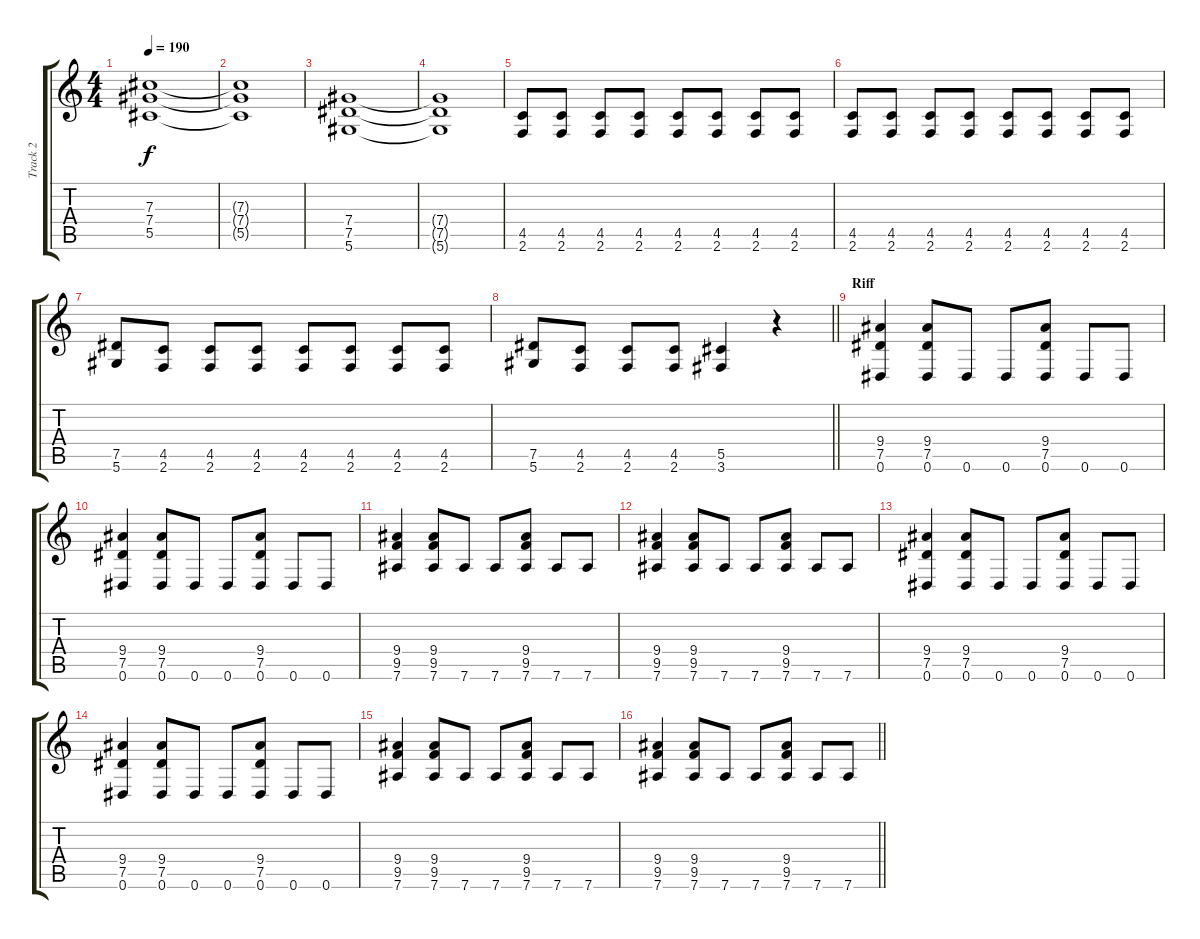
\track ("Track 2" "Track 2") {instrument distortionguitar}
\staff {score tabs}
\tuning (Eb4 Bb3 Gb3 Db3 Ab2 Eb2) {hide}
\ts (4 4)
\tempo 190
\clef g2
\ks c
(7.3 7.4 5.5).1{dy f} |
(7.3{t} 7.4{t} 5.5{t}).1 |
(7.4 7.5 5.6).1 |
(7.4{t} 7.5{t} 5.6{t}).1 |
(4.5 2.6).8 (4.5 2.6).8 (4.5 2.6).8 (4.5 2.6).8 (4.5 2.6).8 (4.5 2.6).8 (4.5 2.6).8 (4.5 2.6).8 |
(4.5 2.6).8 (4.5 2.6).8 (4.5 2.6).8 (4.5 2.6).8 (4.5 2.6).8 (4.5 2.6).8 (4.5 2.6).8 (4.5 2.6).8 |
(7.5 5.6).8 (4.5 2.6).8 (4.5 2.6).8 (4.5 2.6).8 (4.5 2.6).8 (4.5 2.6).8 (4.5 2.6).8 (4.5 2.6).8 |
\barLineRight lightlight
(7.5 5.6).8 (4.5 2.6).8 (4.5 2.6).8 (4.5 2.6).8 (5.5 3.6).4 r.4 |
\section ("" "Riff")
(9.4 7.5 0.6).4 (9.4 7.5 0.6).8 0.6.8 0.6.8 (9.4 7.5 0.6).8 0.6.8 0.6.8 |
(9.4 7.5 0.6).4 (9.4 7.5 0.6).8 0.6.8 0.6.8 (9.4 7.5 0.6).8 0.6.8 0.6.8 |
(9.4 9.5 7.6).4 (9.4 9.5 7.6).8 7.6.8 7.6.8 (9.4 9.5 7.6).8 7.6.8 7.6.8 |
(9.4 9.5 7.6).4 (9.4 9.5 7.6).8 7.6.8 7.6.8 (9.4 9.5 7.6).8 7.6.8 7.6.8 |
(9.4 7.5 0.6).4 (9.4 7.5 0.6).8 0.6.8 0.6.8 (9.4 7.5 0.6).8 0.6.8 0.6.8 |
(9.4 7.5 0.6).4 (9.4 7.5 0.6).8 0.6.8 0.6.8 (9.4 7.5 0.6).8 0.6.8 0.6.8 |
(9.4 9.5 7.6).4 (9.4 9.5 7.6).8 7.6.8 7.6.8 (9.4 9.5 7.6).8 7.6.8 7.6.8 |
\barLineRight lightlight
(9.4 9.5 7.6).4 (9.4 9.5 7.6).8 7.6.8 7.6.8 (9.4 9.5 7.6).8 7.6.8 7.6.8
